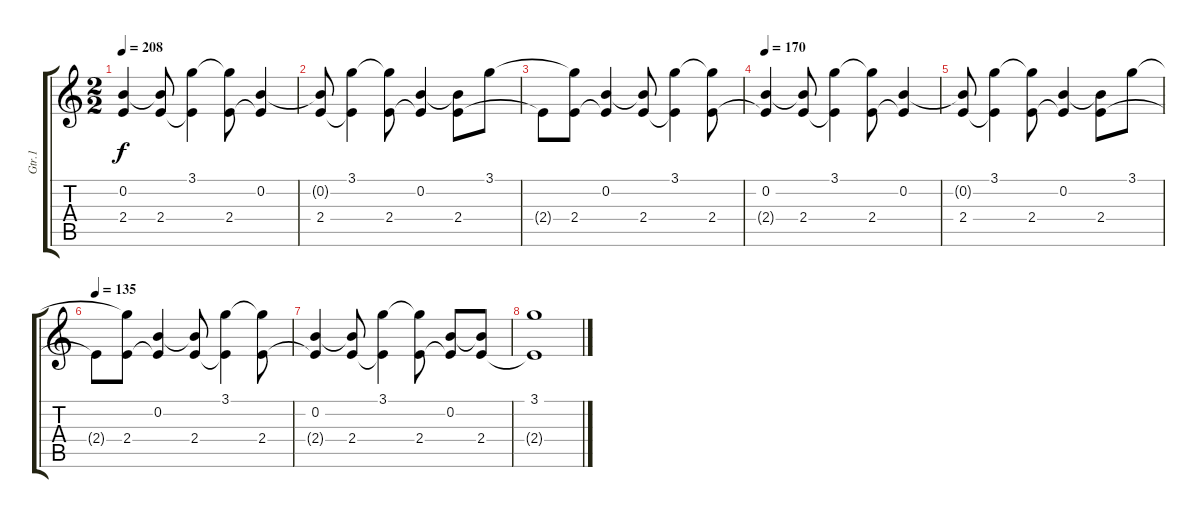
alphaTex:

\track ("Gtr.1" "Gtr.1") {instrument acousticguitarsteel}
\staff {score tabs}
\tuning (E4 B3 G3 D3 A2 E2) {hide}
\ts (2 2)
\tempo 208
\clef g2
\ks c
(0.2 2.4{t}).4{dy f} (0.2{t} 2.4).8 (3.1 2.4{t}).4 (3.1{t} 2.4).8 (0.2 2.4{t}).4 |
(0.2{t} 2.4).8 (3.1 2.4{t}).4 (3.1{t} 2.4).8 (0.2 2.4{t}).4 (0.2{t} 2.4).8 3.1.8 |
2.4{t}.8 (3.1{t} 2.4).8 (0.2 2.4{t}).4 (0.2{t} 2.4).8 (3.1 2.4{t}).4 (3.1{t} 2.4).8 |
\tempo 170
(0.2 2.4{t}).4 (0.2{t} 2.4).8 (3.1 2.4{t}).4 (3.1{t} 2.4).8 (0.2 2.4{t}).4 |
(0.2{t} 2.4).8 (3.1 2.4{t}).4 (3.1{t} 2.4).8 (0.2 2.4{t}).4 (0.2{t} 2.4).8 3.1.8 |
\tempo 135
2.4{t}.8 (3.1{t} 2.4).8 (0.2 2.4{t}).4 (0.2{t} 2.4).8 (3.1 2.4{t}).4 (3.1{t} 2.4).8 |
(0.2 2.4{t}).4 (0.2{t} 2.4).8 (3.1 2.4{t}).4 (3.1{t} 2.4).8 (0.2 2.4{t}).8 (0.2{t} 2.4).8 |
(3.1 2.4{t}).1
